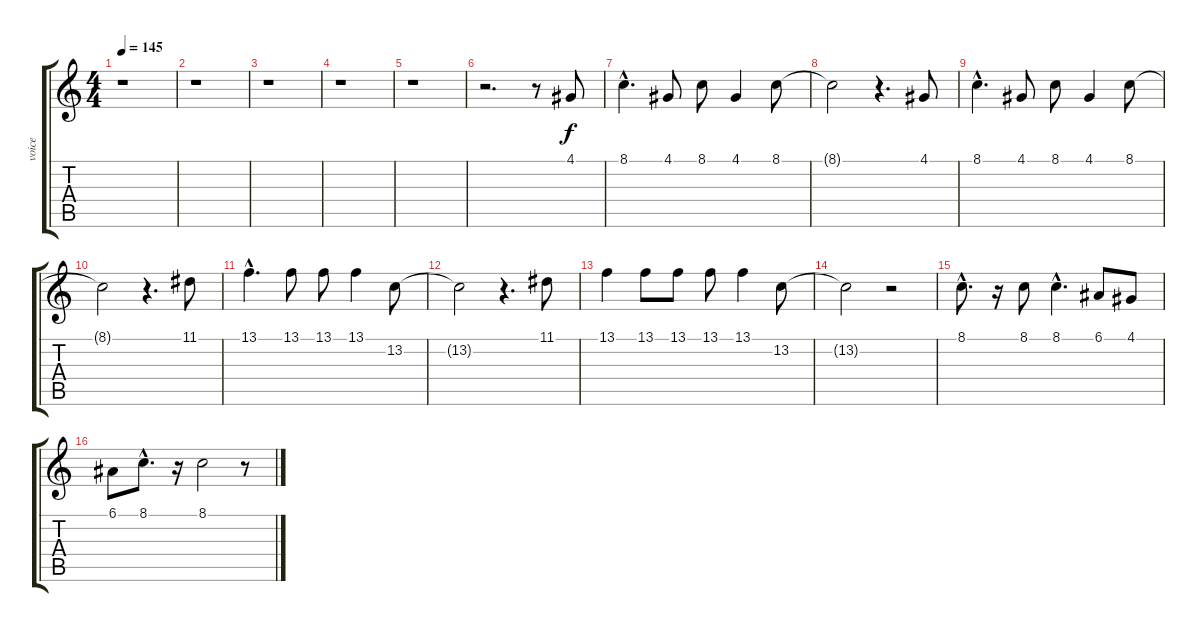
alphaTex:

\track ("voice" "voice") {instrument lead6voice}
\staff {score tabs}
\tuning (E4 B3 G3 D3 A2 E2) {hide}
\ts (4 4)
\tempo 145
\clef g2
\ks c
r.1{dy f} |
r.1 |
r.1 |
r.1 |
r.1 |
r.2{d} r.8 4.1.8 |
8.1{hac}.4{d} 4.1.8 8.1.8 4.1.4 8.1.8 |
8.1{t}.2 r.4{d} 4.1.8 |
8.1{hac}.4{d} 4.1.8 8.1.8 4.1.4 8.1.8 |
8.1{t}.2 r.4{d} 11.1.8 |
13.1{hac}.4{d} 13.1.8 13.1.8 13.1.4 13.2.8 |
13.2{t}.2 r.4{d} 11.1.8 |
13.1.4 13.1.8 13.1.8 13.1.8 13.1.4 13.2.8 |
13.2{t}.2 r.2 |
8.1{hac}.8{d} r.16 8.1.8 8.1{hac}.4{d} 6.1.8 4.1.8 |
6.1.8 8.1{hac}.8{d} r.16 8.1.2 r.8
